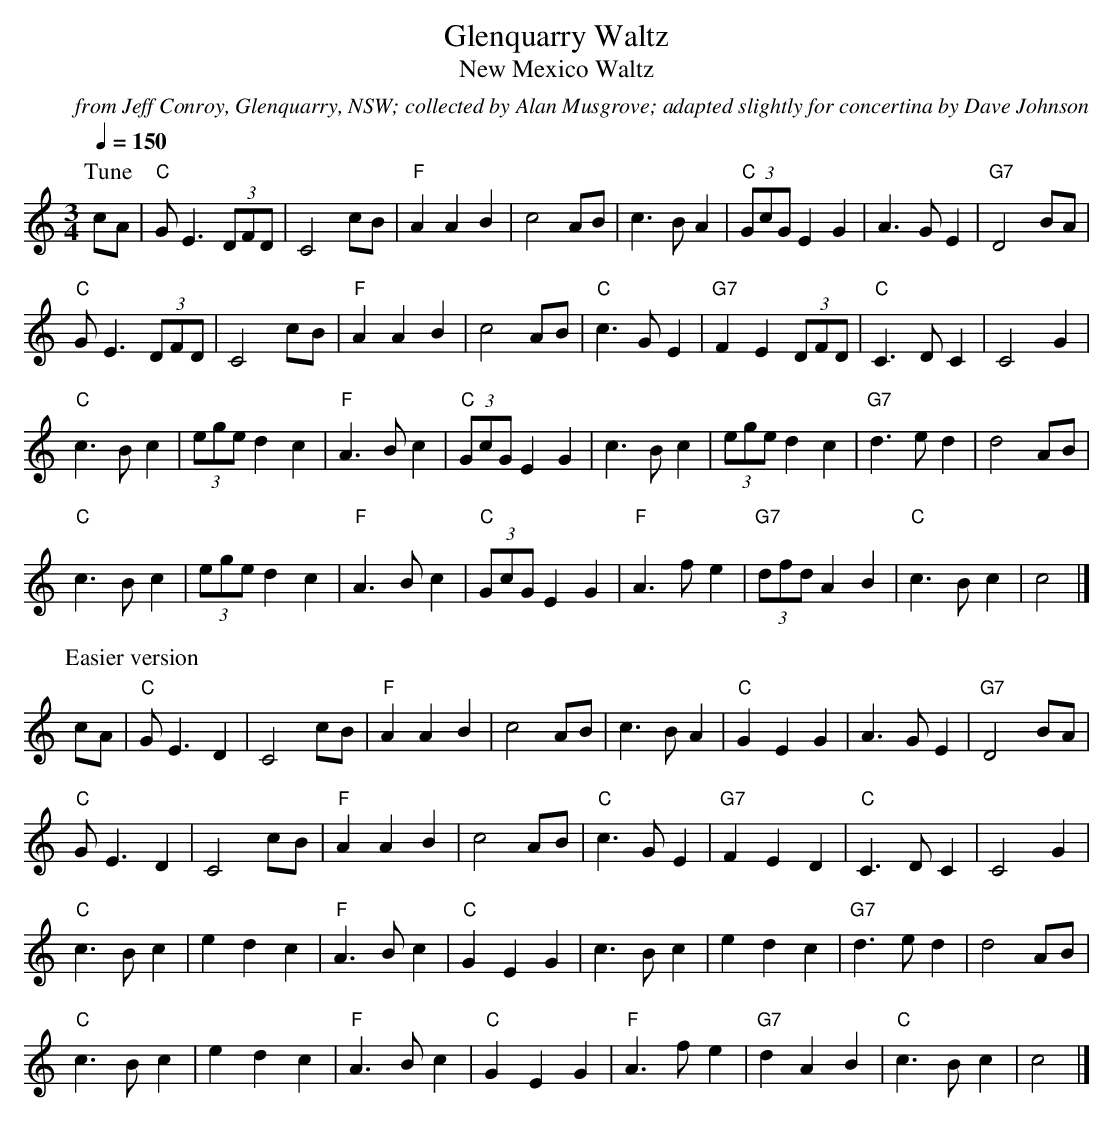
X:1
T:Glenquarry Waltz
T:New Mexico Waltz
Q:1/4=150
M:3/4
L:1/8
C:from Jeff Conroy, Glenquarry, NSW; collected by Alan Musgrove; adapted slightly for concertina by Dave Johnson
K:Cmaj
P:Tune
cA|"C"GE3(3DFD|C4cB|"F"A2A2B2|c4AB|c3BA2|"C"(3GcG E2G2|A3GE2|"G7"D4BA|
"C"GE3(3DFD|C4cB|"F"A2A2B2|c4AB|"C"c3GE2|"G7"F2E2(3DFD|"C"C3DC2|C4G2|
"C"c3Bc2|(3ege d2c2|"F"A3Bc2|"C"(3GcG E2G2|c3Bc2|(3ege d2c2|"G7"d3ed2|d4AB|
"C"c3Bc2|(3ege d2c2|"F"A3Bc2|"C"(3GcG E2G2|"F"A3fe2|"G7"(3dfd A2B2|"C"c3Bc2|c4|]
P:Easier version
cA|"C"GE3D2|C4cB|"F"A2A2B2|c4AB|c3BA2|"C"G2E2G2|A3GE2|"G7"D4BA|
"C"GE3D2|C4cB|"F"A2A2B2|c4AB|"C"c3GE2|"G7"F2E2D2|"C"C3DC2|C4G2|
"C"c3Bc2|e2d2c2|"F"A3Bc2|"C"G2E2G2|c3Bc2|e2d2c2|"G7"d3ed2|d4AB|
"C"c3Bc2|e2d2c2|"F"A3Bc2|"C"G2E2G2|"F"A3fe2|"G7"d2A2B2|"C"c3Bc2|c4|]
